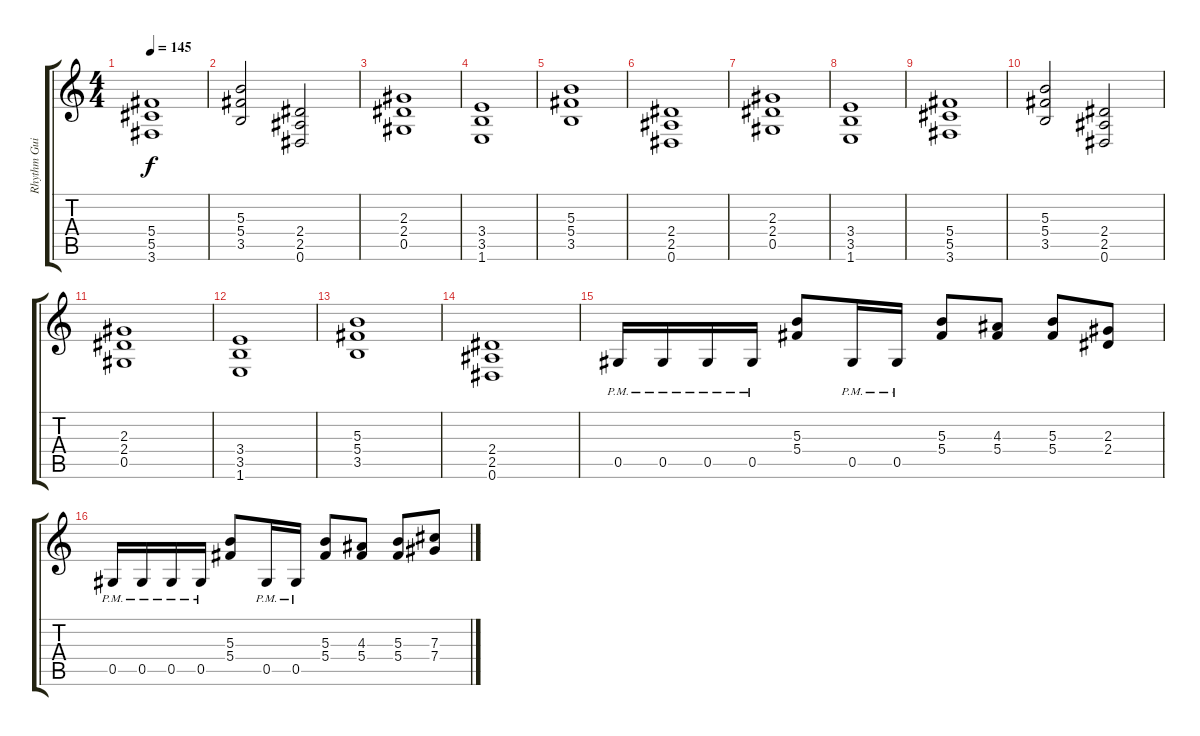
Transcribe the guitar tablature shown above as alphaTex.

\track ("Rhythm Guitar" "Rhythm Gui") {instrument distortionguitar}
\staff {score tabs}
\tuning (Eb4 Bb3 Gb3 Db3 Ab2 Eb2) {hide}
\ts (4 4)
\tempo 145
\clef g2
\ks c
(5.4 5.5 3.6).1{dy f} |
(5.3 5.4 3.5).2 (2.4 2.5 0.6).2 |
(2.3 2.4 0.5).1 |
(3.4 3.5 1.6).1 |
(5.3 5.4 3.5).1 |
(2.4 2.5 0.6).1 |
(2.3 2.4 0.5).1 |
(3.4 3.5 1.6).1 |
(5.4 5.5 3.6).1 |
(5.3 5.4 3.5).2 (2.4 2.5 0.6).2 |
(2.3 2.4 0.5).1 |
(3.4 3.5 1.6).1 |
(5.3 5.4 3.5).1 |
(2.4 2.5 0.6).1 |
0.5{pm}.16 0.5{pm}.16 0.5{pm}.16 0.5{pm}.16 (5.3 5.4).8 0.5{pm}.16 0.5{pm}.16 (5.3 5.4).8 (4.3 5.4).8 (5.3 5.4).8 (2.3 2.4).8 |
0.5{pm}.16 0.5{pm}.16 0.5{pm}.16 0.5{pm}.16 (5.3 5.4).8 0.5{pm}.16 0.5{pm}.16 (5.3 5.4).8 (4.3 5.4).8 (5.3 5.4).8 (7.3 7.4).8
